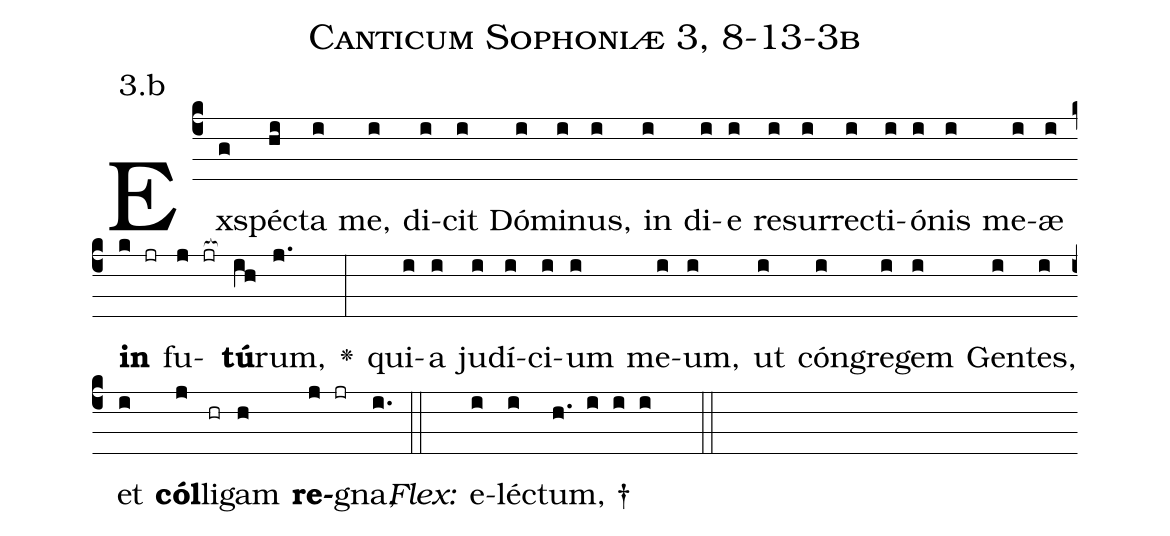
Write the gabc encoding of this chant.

name: Canticum Sophoniæ 3, 8-13-3b;
annotation: 3.b;
%%
(c4)Ex(g)spé(hi)cta(i) me,(i) di(i)cit(i) Dó(i)mi(i)nus,(i) in(i) di(i)e(i) re(i)sur(i)re(i)cti(i)ó(i)nis(i) me(i)æ(i) <b>in</b>(k jr) fu(j jr[ocb:1{])<b>tú</b>(ih[ocb:0}])rum,(j.) <v>\greheightstar</v>(:) qui(i)a(i) ju(i)dí(i)ci(i)um(i) me(i)um,(i) ut(i) cón(i)gre(i)gem(i) Gen(i)tes,(i) et(i) <b>cól</b>(j)li(hr)gam(h) <b>re</b>(j jr)gna,(i.) (::)
<i>Flex:</i>()  e(i)lé(i)ctum, †(h. i i i  ::)

%E(i) u(i) o(j) u(h) a(j) e.(i.) (::)
